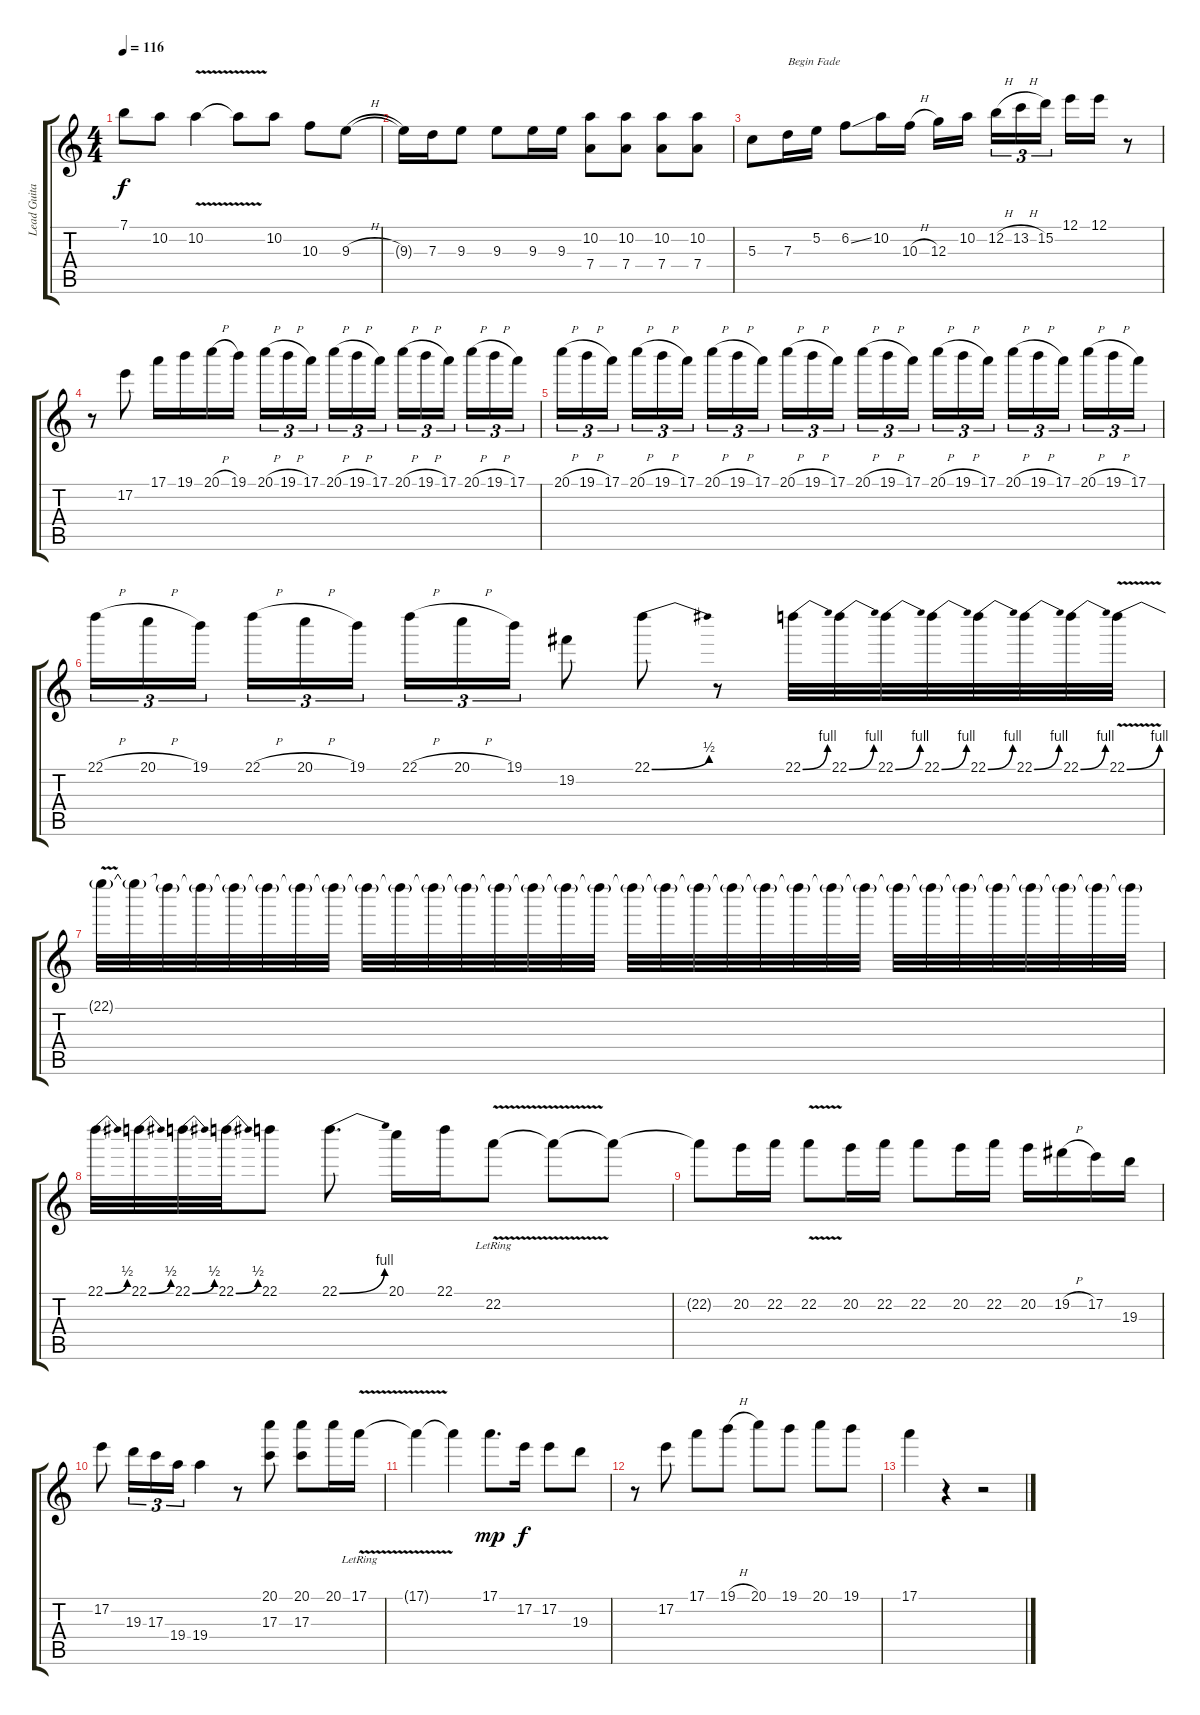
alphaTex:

\track ("Lead Guitar" "Lead Guita") {instrument distortionguitar}
\staff {score tabs}
\tuning (E4 B3 G3 D3 A2 E2) {hide}
\ts (4 4)
\tempo 116
\clef g2
\ks c
7.1{t}.8{dy f} 10.2.8 10.2{v}.4 10.2{t}.8 10.2.8 10.3.8 9.3{h}.8 |
9.3{t}.16 7.3.16 9.3.8 9.3.8 9.3.16 9.3.16 (10.2 7.4).8 (10.2 7.4).8 (10.2 7.4).8 (10.2 7.4).8 |
5.3.8 7.3.16{txt "Begin Fade"} 5.2.16 6.2{ss}.8 10.2.16 10.3{h}.16 12.3.16 10.2.16{beam splitsecondary} 12.2{h}.16{tu (3 2)} 13.2{h}.16{tu (3 2)} 15.2.16{tu (3 2)} 12.1.16 12.1.16 r.8 |
r.8 17.2.8 17.1.16 19.1.16 20.1{h}.16 19.1.16 20.1{h}.16{tu (3 2)} 19.1{h}.16{tu (3 2)} 17.1.16{tu (3 2) beam splitsecondary} 20.1{h}.16{tu (3 2)} 19.1{h}.16{tu (3 2)} 17.1.16{tu (3 2)} 20.1{h}.16{tu (3 2)} 19.1{h}.16{tu (3 2)} 17.1.16{tu (3 2) beam splitsecondary} 20.1{h}.16{tu (3 2)} 19.1{h}.16{tu (3 2)} 17.1.16{tu (3 2)} |
20.1{h}.16{tu (3 2)} 19.1{h}.16{tu (3 2)} 17.1.16{tu (3 2) beam splitsecondary} 20.1{h}.16{tu (3 2)} 19.1{h}.16{tu (3 2)} 17.1.16{tu (3 2)} 20.1{h}.16{tu (3 2)} 19.1{h}.16{tu (3 2)} 17.1.16{tu (3 2) beam splitsecondary} 20.1{h}.16{tu (3 2)} 19.1{h}.16{tu (3 2)} 17.1.16{tu (3 2)} 20.1{h}.16{tu (3 2)} 19.1{h}.16{tu (3 2)} 17.1.16{tu (3 2) beam splitsecondary} 20.1{h}.16{tu (3 2)} 19.1{h}.16{tu (3 2)} 17.1.16{tu (3 2)} 20.1{h}.16{tu (3 2)} 19.1{h}.16{tu (3 2)} 17.1.16{tu (3 2) beam splitsecondary} 20.1{h}.16{tu (3 2)} 19.1{h}.16{tu (3 2)} 17.1.16{tu (3 2)} |
22.1{h}.16{tu (3 2)} 20.1{h}.16{tu (3 2)} 19.1.16{tu (3 2) beam splitsecondary} 22.1{h}.16{tu (3 2)} 20.1{h}.16{tu (3 2)} 19.1.16{tu (3 2)} 22.1{h}.16{tu (3 2)} 20.1{h}.16{tu (3 2)} 19.1.16{tu (3 2)} 19.2.8 22.1{be (bend 0 0 60 2)}.8 r.8 22.1{be (bend 0 0 60 4)}.32 22.1{be (bend 0 0 60 4)}.32 22.1{be (bend 0 0 60 4)}.32 22.1{be (bend 0 0 60 4)}.32 22.1{be (bend 0 0 60 4)}.32 22.1{be (bend 0 0 60 4)}.32 22.1{be (bend 0 0 60 4)}.32 22.1{be (bend 0 0 60 4) v}.32 |
22.1{t}.32 22.1{t}.32 22.1{t}.32 22.1{t}.32 22.1{t}.32 22.1{t}.32 22.1{t}.32 22.1{t}.32 22.1{t}.32 22.1{t}.32 22.1{t}.32 22.1{t}.32 22.1{t}.32 22.1{t}.32 22.1{t}.32 22.1{t}.32 22.1{t}.32 22.1{t}.32 22.1{t}.32 22.1{t}.32 22.1{t}.32 22.1{t}.32 22.1{t}.32 22.1{t}.32 22.1{t}.32 22.1{t}.32 22.1{t}.32 22.1{t}.32 22.1{t}.32 22.1{t}.32 22.1{t}.32 22.1{t}.32 |
22.1{be (bend 0 0 60 2)}.32{d} 22.1{be (bend 0 0 60 2)}.32{d} 22.1{be (bend 0 0 60 2)}.32{d} 22.1{be (bend 0 0 60 2)}.32{d} 22.1.8 22.1{be (bend 0 0 60 4)}.8{d} 20.1.16 22.1.16 22.2{v lr}.8 22.2{t}.8 22.2{t}.8 |
22.2{t}.8 20.2.16 22.2.16 22.2{v}.8 20.2.16 22.2.16 22.2.8 20.2.16 22.2.16 20.2.16 19.2{h}.16 17.2.16 19.3.16 |
17.2.8 19.3.16{tu (3 2)} 17.3.16{tu (3 2)} 19.4.16{tu (3 2)} 19.4.4 r.8 (20.1 17.3).8 (20.1 17.3).8 20.1.16 17.1{v lr}.16 |
17.1{t}.4 17.1{t}.4 17.1.8{d dy mp} 17.2.16{dy f} 17.2.8 19.3.8 |
r.8 17.2.8 17.1.8 19.1{h}.8 20.1.8 19.1.8 20.1.8 19.1.8 |
17.1.4 r.4 r.2
